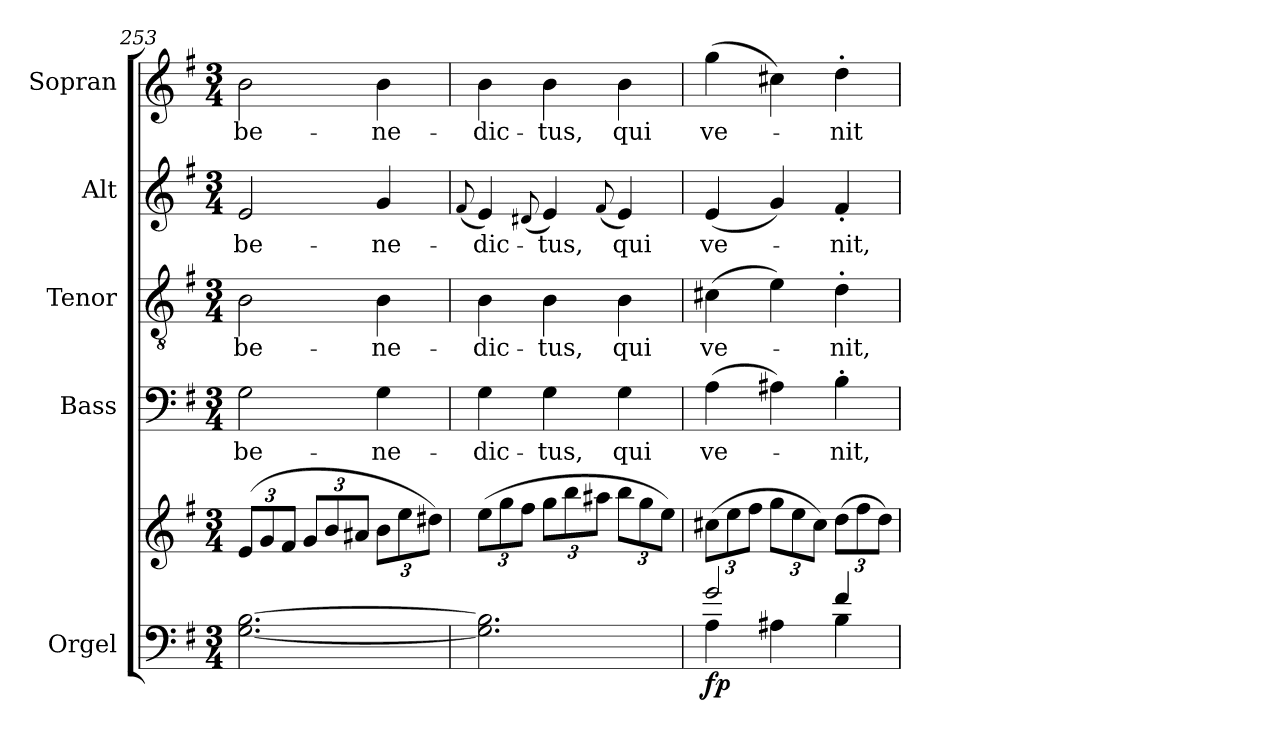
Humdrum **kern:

**kern	**kern	**dynam	**kern	**text	**kern	**text	**kern	**text	**kern	**text
*part5	*part5	*part5	*part4	*part4	*part3	*part3	*part2	*part2	*part1	*part1
*staff6	*staff5	*staff5/6	*staff4	*staff4	*staff3	*staff3	*staff2	*staff2	*staff1	*staff1
*I"Orgel	*	*	*I"Bass	*	*I"Tenor	*	*I"Alt	*	*I"Sopran	*
*	*	*	*I'B.	*	*I'T.	*	*I'A.	*	*I'S.	*
*clefF4	*clefG2	*	*clefF4	*	*clefGv2	*	*clefG2	*	*clefG2	*
*k[f#]	*k[f#]	*	*k[f#]	*	*k[f#]	*	*k[f#]	*	*k[f#]	*
*G:	*G:	*	*G:	*	*G:	*	*G:	*	*G:	*
*M3/4	*M3/4	*	*M3/4	*	*M3/4	*	*M3/4	*	*M3/4	*
*	*Xbrackettup	*	*	*	*	*	*	*	*	*
=253	=253	=253	=253	=253	=253	=253	=253	=253	=253	=253
!	!	!	!	!LO:LY:b	!	!LO:LY:b	!	!LO:LY:b	!	!LO:LY:b
[2.G\ [2.B\	(>12e/L	.	2G\	be-	2B\	be-	2e/	be-	2b\	be-
.	12g/	.	.	.	.	.	.	.	.	.
.	12f#/J	.	.	.	.	.	.	.	.	.
.	12g/L	.	.	.	.	.	.	.	.	.
.	12b/	.	.	.	.	.	.	.	.	.
.	12a#X/J	.	.	.	.	.	.	.	.	.
!	!	!	!	!LO:LY:b	!	!LO:LY:b	!	!LO:LY:b	!	!LO:LY:b
.	12b\L	.	4G\	-ne-	4B\	-ne-	4g/	-ne-	4b\	-ne-
.	12ee\	.	.	.	.	.	.	.	.	.
.	12dd#X\J)	.	.	.	.	.	.	.	.	.
=254	=254	=254	=254	=254	=254	=254	=254	=254	=254	=254
.	.	.	.	.	.	.	(<8qqf#/	.	.	.
!	!	!	!	!LO:LY:b	!	!LO:LY:b	!	!LO:LY:b	!	!LO:LY:b
2.G\] 2.B\]	(>12ee\L	.	4G\	-dic-	4B\	-dic-	4e/)	-dic-	4b\	-dic-
.	12gg\	.	.	.	.	.	.	.	.	.
.	12ff#\J	.	.	.	.	.	.	.	.	.
.	.	.	.	.	.	.	(<8qqd#X/	.	.	.
!	!	!	!	!LO:LY:b	!	!LO:LY:b	!	!LO:LY:b	!	!LO:LY:b
.	12gg\L	.	4G\	-tus,	4B\	-tus,	4e/)	-tus,	4b\	-tus,
.	12bb\	.	.	.	.	.	.	.	.	.
.	12aa#X\J	.	.	.	.	.	.	.	.	.
.	.	.	.	.	.	.	(<8qqf#/	.	.	.
!	!	!	!	!LO:LY:b	!	!LO:LY:b	!	!LO:LY:b	!	!LO:LY:b
.	12bb\L	.	4G\	qui	4B\	qui	4e/)	qui	4b\	qui
.	12gg\	.	.	.	.	.	.	.	.	.
.	12ee\J)	.	.	.	.	.	.	.	.	.
=255	=255	=255	=255	=255	=255	=255	=255	=255	=255	=255
*^	*	*	*	*	*	*	*	*	*	*
!	!	!	!LO:DY:b=2	!	!LO:LY:b	!	!LO:LY:b	!	!LO:LY:b	!	!LO:LY:b
2g/	4A\	(>12cc#X\L	fp	(>4A\	ve-	(>4c#X\	ve-	(<4e/	ve-	(>4gg\	ve-
.	.	12ee\	.	.	.	.	.	.	.	.	.
.	.	12ff#\J	.	.	.	.	.	.	.	.	.
.	4A#X\	12gg\L	.	4A#X\)	.	4e\)	.	4g/)	.	4cc#X\)	.
.	.	12ee\	.	.	.	.	.	.	.	.	.
.	.	12cc#\J)	.	.	.	.	.	.	.	.	.
!	!	!	!	!	!LO:LY:b	!	!LO:LY:b	!	!LO:LY:b	!	!LO:LY:b
4f#/	4B\	(>12dd\L	.	4B'>\	-nit,	4d'>\	-nit,	4f#'</	-nit,	4dd'>\	-nit
.	.	12ff#\	.	.	.	.	.	.	.	.	.
.	.	12dd\J)	.	.	.	.	.	.	.	.	.
*v	*v	*	*	*	*	*	*	*	*	*	*
=	=	=	=	=	=	=	=	=	=	=
*-	*-	*-	*-	*-	*-	*-	*-	*-	*-	*-
